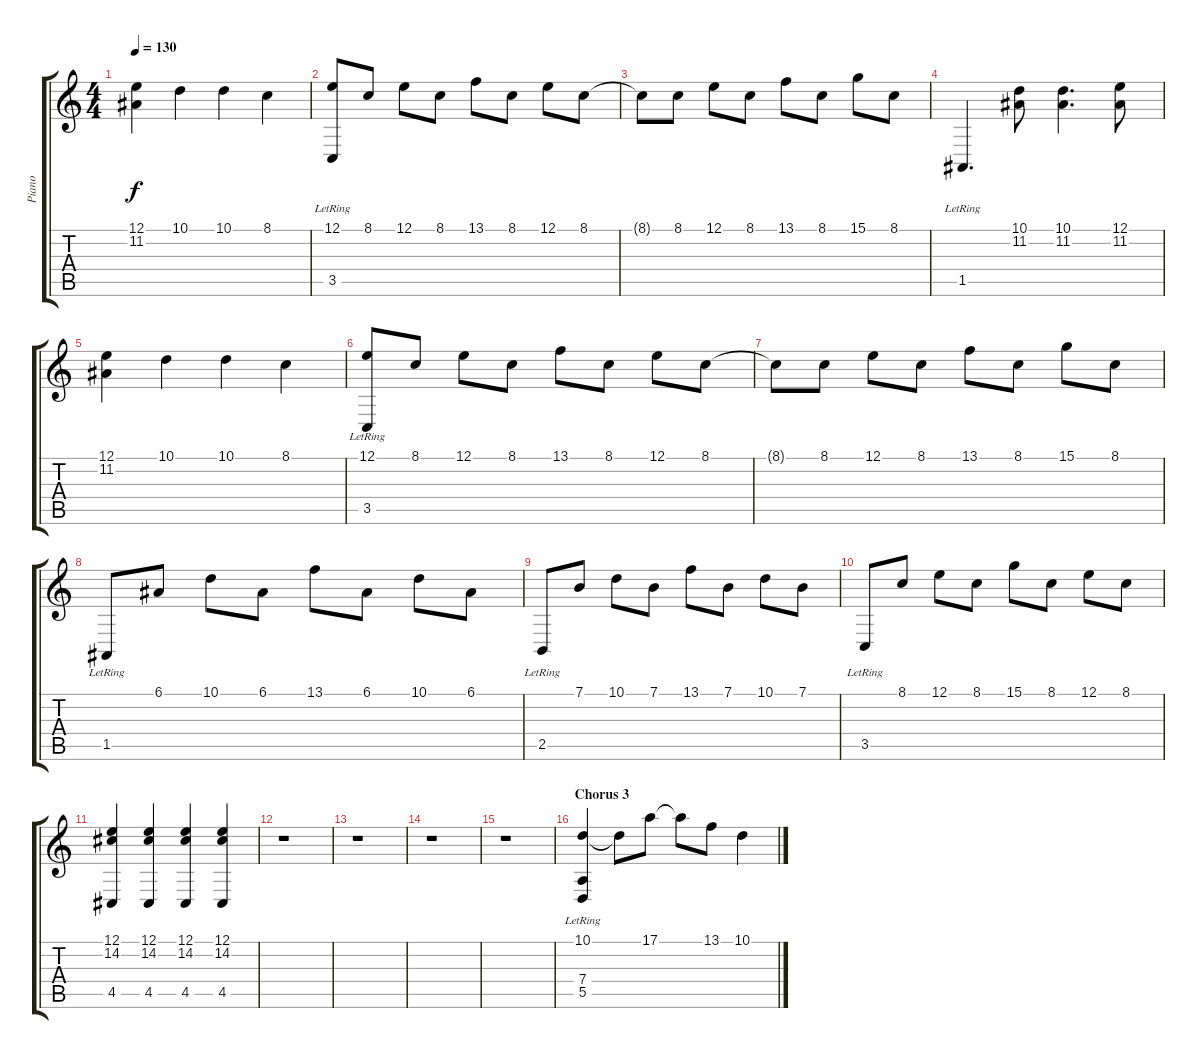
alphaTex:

\track ("Piano" "Piano") {instrument acousticgrandpiano}
\staff {score tabs}
\tuning (E4 B3 G3 D3 A2 D2) {hide}
\ts (4 4)
\tempo 130
\clef g2
\ks c
(12.1 11.2).4{dy f} 10.1.4 10.1.4 8.1.4 |
(12.1 3.5{lr}).8 8.1.8 12.1.8 8.1.8 13.1.8 8.1.8 12.1.8 8.1.8 |
8.1{t}.8 8.1.8 12.1.8 8.1.8 13.1.8 8.1.8 15.1.8 8.1.8 |
1.5{lr}.4{d} (10.1 11.2).8 (10.1 11.2).4{d} (12.1 11.2).8 |
(12.1 11.2).4 10.1.4 10.1.4 8.1.4 |
(12.1 3.5{lr}).8 8.1.8 12.1.8 8.1.8 13.1.8 8.1.8 12.1.8 8.1.8 |
8.1{t}.8 8.1.8 12.1.8 8.1.8 13.1.8 8.1.8 15.1.8 8.1.8 |
1.5{lr}.8 6.1.8 10.1.8 6.1.8 13.1.8 6.1.8 10.1.8 6.1.8 |
2.5{lr}.8 7.1.8 10.1.8 7.1.8 13.1.8 7.1.8 10.1.8 7.1.8 |
3.5{lr}.8 8.1.8 12.1.8 8.1.8 15.1.8 8.1.8 12.1.8 8.1.8 |
(12.1 14.2 4.5).4 (12.1 14.2 4.5).4 (12.1 14.2 4.5).4 (12.1 14.2 4.5).4 |
r.1 |
r.1 |
r.1 |
r.1 |
\section ("" "Chorus 3")
(10.1 7.4{lr} 5.5{lr}).4 10.1{t}.8 17.1.8 17.1{t}.8 13.1.8 10.1.4
